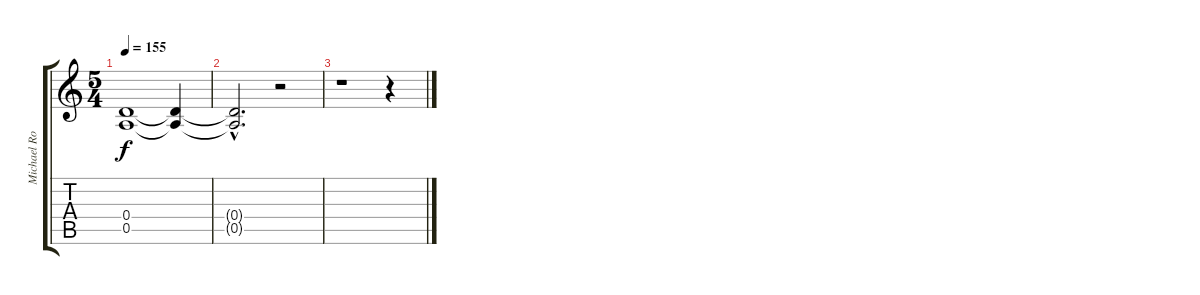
\track ("Michael Romeo" "Michael Ro") {instrument distortionguitar}
\staff {score tabs}
\tuning (E4 B3 G3 D3 A2 E2) {hide}
\ts (5 4)
\tempo 155
\clef g2
\ks c
(0.4{t} 0.5{t}).1{dy f} (0.4{t} 0.5{t}).4 |
(0.4{hac t} 0.5{hac t}).2{d} r.2 |
r.1 r.4
